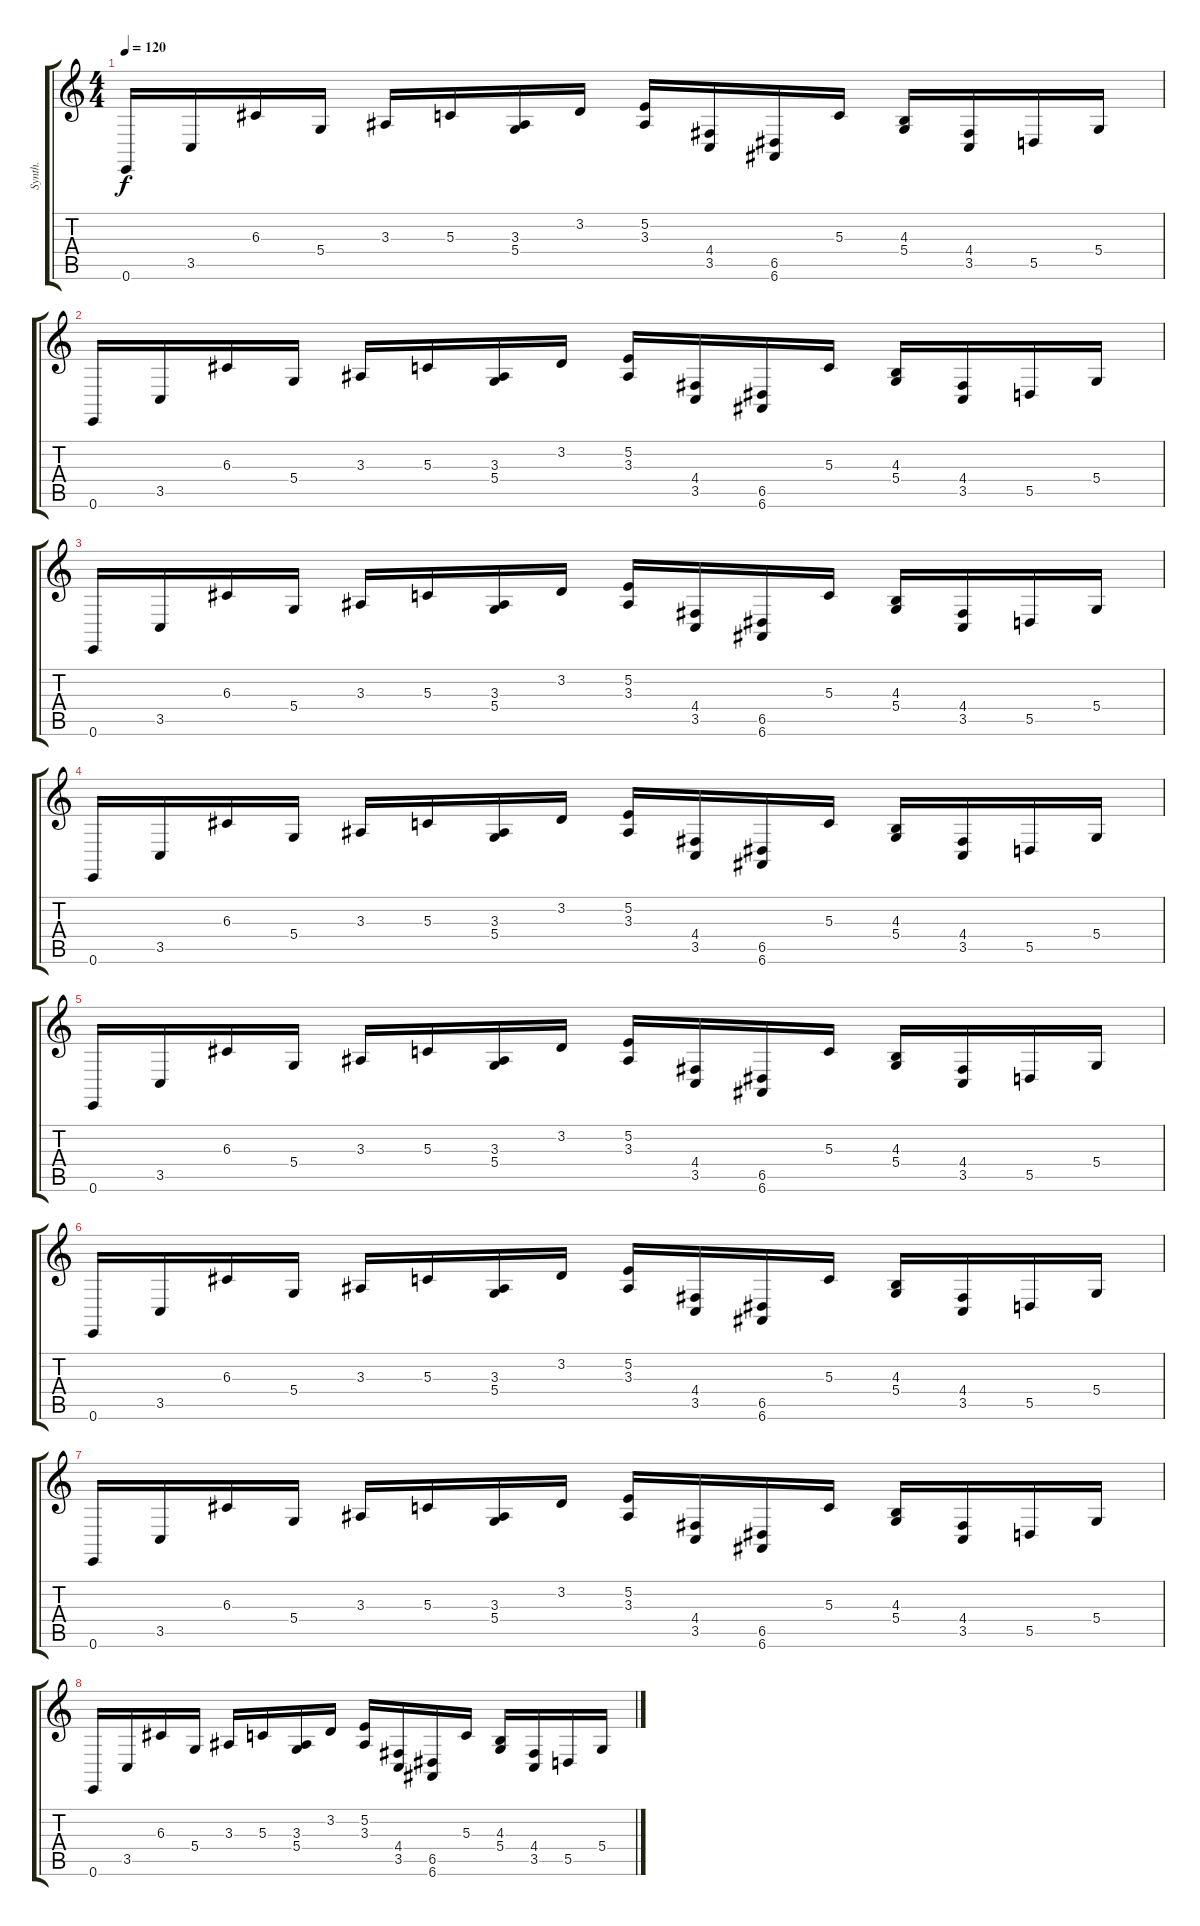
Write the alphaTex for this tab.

\track ("Synth." "Synth.") {instrument pad8sweep}
\staff {score tabs}
\tuning (E4 B3 G3 D3 A2 E2) {hide}
\ts (4 4)
\tempo 120
\clef g2
\ks c
0.6.16{dy f} 3.5.16 6.3.16 5.4.16 3.3.16 5.3.16 (3.3 5.4).16 3.2.16 (5.2 3.3).16 (4.4 3.5).16 (6.5 6.6).16 5.3.16 (4.3 5.4).16 (4.4 3.5).16 5.5.16 5.4.16 |
0.6.16 3.5.16 6.3.16 5.4.16 3.3.16 5.3.16 (3.3 5.4).16 3.2.16 (5.2 3.3).16 (4.4 3.5).16 (6.5 6.6).16 5.3.16 (4.3 5.4).16 (4.4 3.5).16 5.5.16 5.4.16 |
0.6.16 3.5.16 6.3.16 5.4.16 3.3.16 5.3.16 (3.3 5.4).16 3.2.16 (5.2 3.3).16 (4.4 3.5).16 (6.5 6.6).16 5.3.16 (4.3 5.4).16 (4.4 3.5).16 5.5.16 5.4.16 |
0.6.16 3.5.16 6.3.16 5.4.16 3.3.16 5.3.16 (3.3 5.4).16 3.2.16 (5.2 3.3).16 (4.4 3.5).16 (6.5 6.6).16 5.3.16 (4.3 5.4).16 (4.4 3.5).16 5.5.16 5.4.16 |
0.6.16 3.5.16 6.3.16 5.4.16 3.3.16 5.3.16 (3.3 5.4).16 3.2.16 (5.2 3.3).16 (4.4 3.5).16 (6.5 6.6).16 5.3.16 (4.3 5.4).16 (4.4 3.5).16 5.5.16 5.4.16 |
0.6.16 3.5.16 6.3.16 5.4.16 3.3.16 5.3.16 (3.3 5.4).16 3.2.16 (5.2 3.3).16 (4.4 3.5).16 (6.5 6.6).16 5.3.16 (4.3 5.4).16 (4.4 3.5).16 5.5.16 5.4.16 |
0.6.16 3.5.16 6.3.16 5.4.16 3.3.16 5.3.16 (3.3 5.4).16 3.2.16 (5.2 3.3).16 (4.4 3.5).16 (6.5 6.6).16 5.3.16 (4.3 5.4).16 (4.4 3.5).16 5.5.16 5.4.16 |
0.6.16 3.5.16 6.3.16 5.4.16 3.3.16 5.3.16 (3.3 5.4).16 3.2.16 (5.2 3.3).16 (4.4 3.5).16 (6.5 6.6).16 5.3.16 (4.3 5.4).16 (4.4 3.5).16 5.5.16 5.4.16
